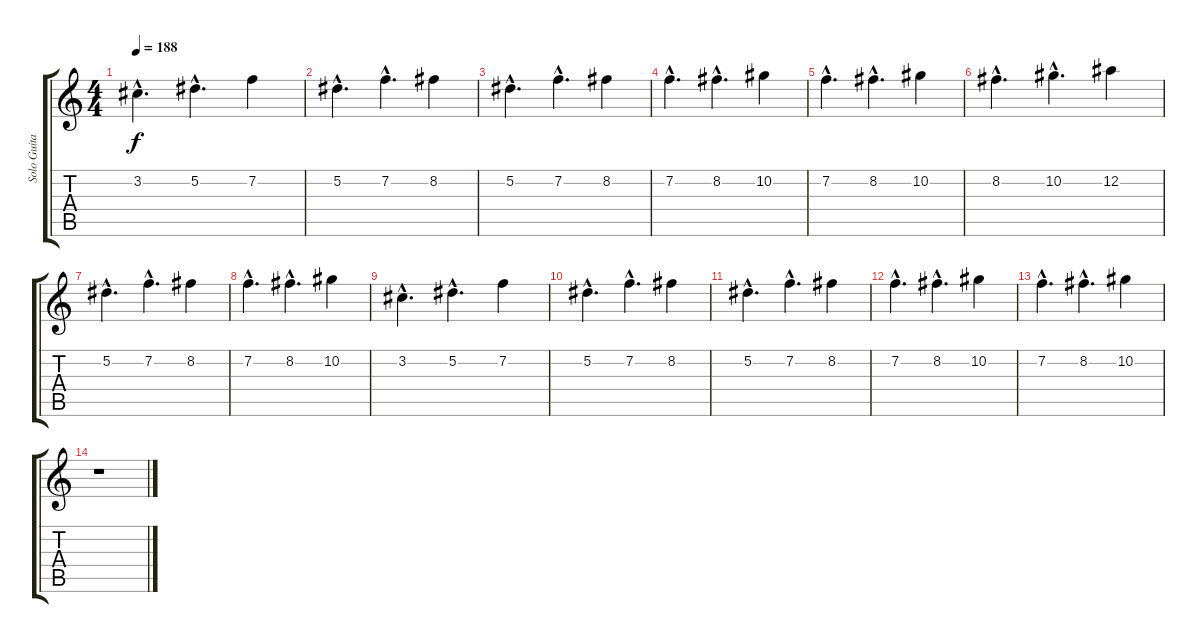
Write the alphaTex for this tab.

\track ("Solo Guitar" "Solo Guita") {instrument overdrivenguitar}
\staff {score tabs}
\tuning (Eb4 Bb3 Gb3 Db3 Ab2 Eb2) {hide}
\ts (4 4)
\tempo 188
\clef g2
\ks c
3.2{hac}.4{d dy f} 5.2{hac}.4{d} 7.2.4 |
5.2{hac}.4{d} 7.2{hac}.4{d} 8.2.4 |
5.2{hac}.4{d} 7.2{hac}.4{d} 8.2.4 |
7.2{hac}.4{d} 8.2{hac}.4{d} 10.2.4 |
7.2{hac}.4{d} 8.2{hac}.4{d} 10.2.4 |
8.2{hac}.4{d volume 15} 10.2{hac}.4{d} 12.2.4{volume 14} |
5.2{hac}.4{d} 7.2{hac}.4{d volume 12} 8.2.4 |
7.2{hac}.4{d volume 11} 8.2{hac}.4{d} 10.2.4{volume 9} |
3.2{hac}.4{d} 5.2{hac}.4{d volume 7} 7.2.4 |
5.2{hac}.4{d volume 6} 7.2{hac}.4{d} 8.2.4{volume 4} |
5.2{hac}.4{d} 7.2{hac}.4{d volume 3} 8.2.4 |
7.2{hac}.4{d volume 2} 8.2{hac}.4{d} 10.2.4{volume 1} |
7.2{hac}.4{d} 8.2{hac}.4{d} 10.2.4 |
r.1
